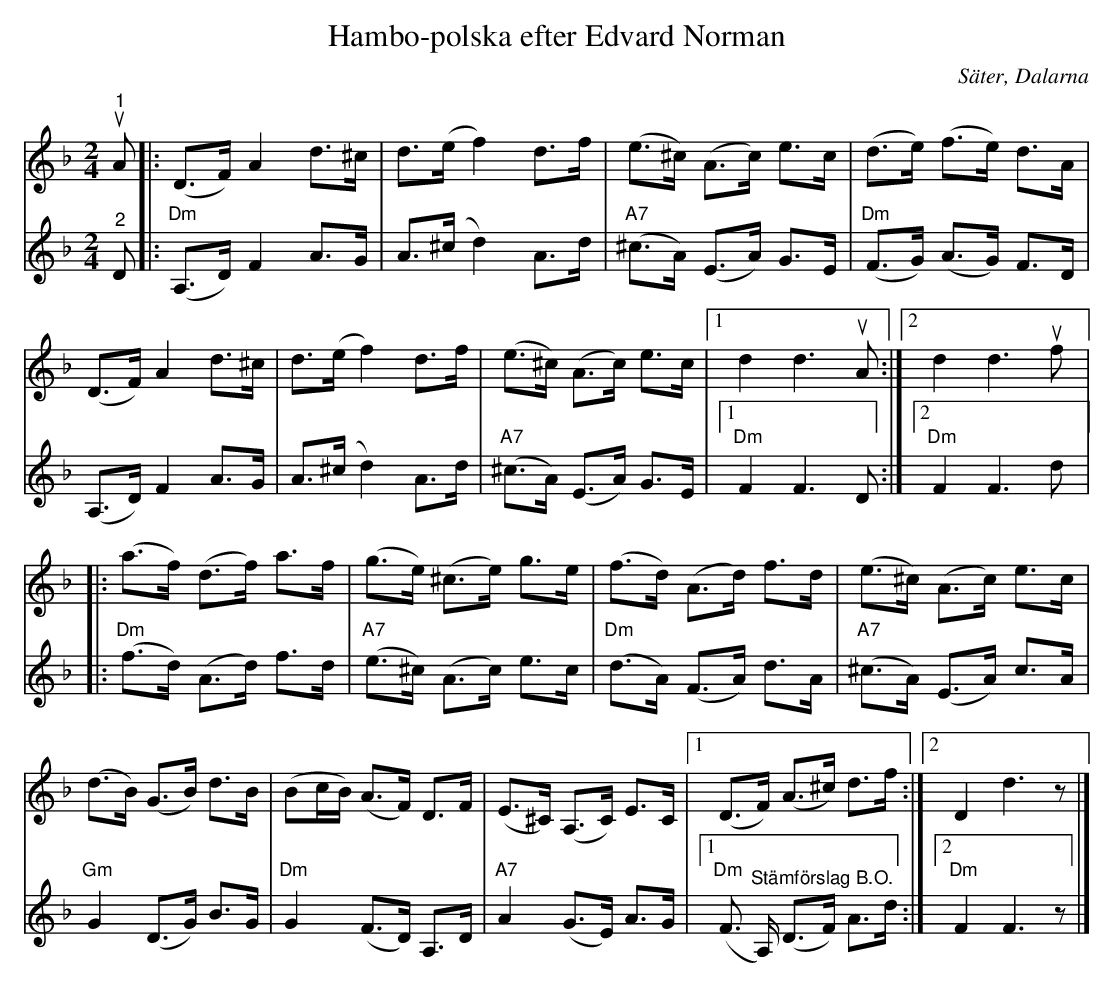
X:1
T:Hambo-polska efter Edvard Norman
O:Säter, Dalarna
L:1/8
M:2/4
K:Dm
V:1
"^1"u A |: (D>F) A2 d>^c | d>(e f2) d>f | (e>^c) (A>c) e>c | (d>e) (f>e) d>A |
(D>F) A2 d>^c | d>(e f2) d>f | (e>^c) (A>c) e>c |1 d2 d3u A :|2 d2 d3u f |:
(a>f) (d>f) a>f | (g>e) (^c>e) g>e | (f>d) (A>d) f>d | (e>^c) (A>c) e>c |
(d>B) (G>B) d>B | (Bc/B/) (A>F) D>F | (E>^C) (A,>C) E>C |1 (D>F) (A>^c) d>f :|2 D2 d3 z |]
V:2
"^2" D |:"Dm" (A,>D) F2 A>G | A>(^c d2) A>d |"A7" (^c>A) (E>A) G>E |"Dm" (F>G) (A>G) F>D |
(A,>D) F2 A>G | A>(^c d2) A>d |"A7" (^c>A) (E>A) G>E |1"Dm" F2 F3 D :|2"Dm" F2 F3 d |:
"Dm" (f>d) (A>d) f>d | "A7" (e>^c) (A>c) e>c |"Dm" (d>A) (F>A) d>A |"A7" (^c>A) (E>A) c>A |
"Gm" G2 (D>G) B>G | "Dm" G2 (F>D) A,>D |"A7" A2 (G>E) A>G |1"Dm"(F> "^Stämförslag B.O." A,) (D>F) A>d :|2"Dm" F2 F3 z |]
